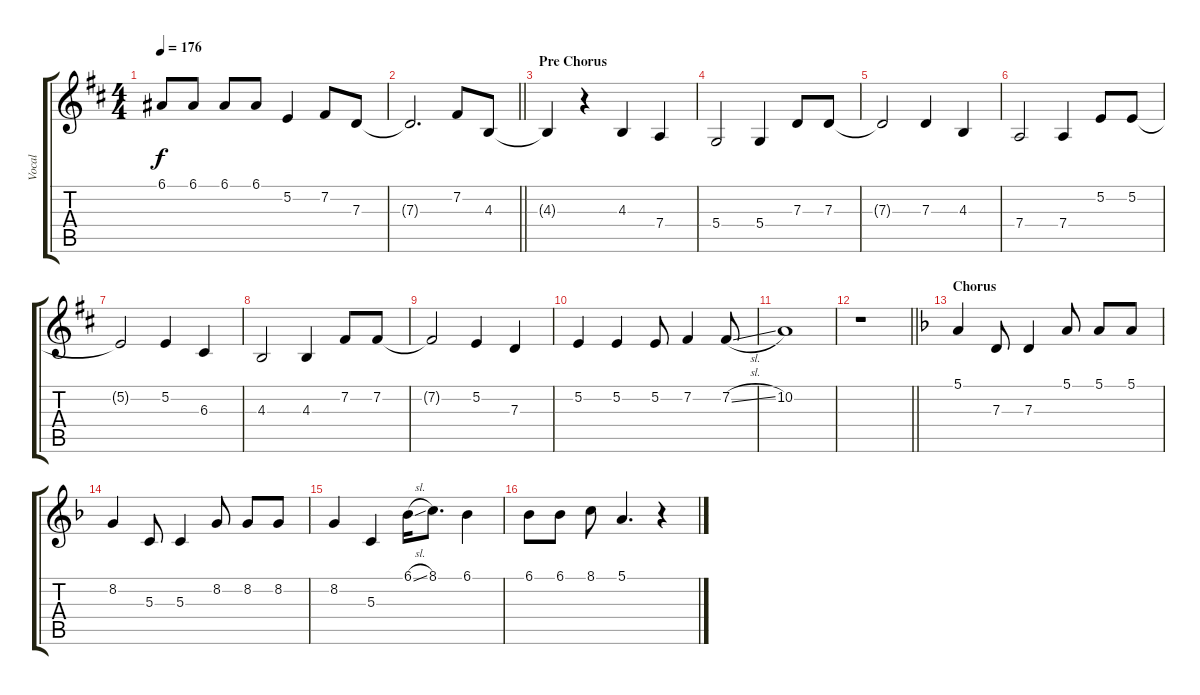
\track ("Vocal" "Vocal") {instrument violin}
\staff {score tabs}
\tuning (E4 B3 G3 D3 A2 E2) {hide}
\ts (4 4)
\tempo 176
\clef g2
\ks d
6.1{t}.8{dy f} 6.1.8 6.1.8 6.1.8 5.2.4 7.2.8 7.3.8 |
\barLineRight lightlight
7.3{t}.2{d} 7.2.8 4.3.8 |
\section ("" "Pre Chorus")
4.3{t}.4 r.4 4.3.4 7.4.4 |
5.4.2 5.4.4 7.3.8 7.3.8 |
7.3{t}.2 7.3.4 4.3.4 |
7.4.2 7.4.4 5.2.8 5.2.8 |
5.2{t}.2 5.2.4 6.3.4 |
4.3.2 4.3.4 7.2.8 7.2.8 |
7.2{t}.2 5.2.4 7.3.4 |
5.2.4 5.2.4 5.2.8 7.2.4 7.2{sl}.8 |
10.2.1 |
\barLineRight lightlight
r.1 |
\section ("" "Chorus")
\ks f
5.1.4 7.3.8 7.3.4 5.1.8 5.1.8 5.1.8 |
8.2.4 5.3.8 5.3.4 8.2.8 8.2.8 8.2.8 |
8.2.4 5.3.4 6.1{sl}.16 8.1.8{d} 6.1.4 |
6.1.8 6.1.8 8.1.8 5.1.4{d} r.4
